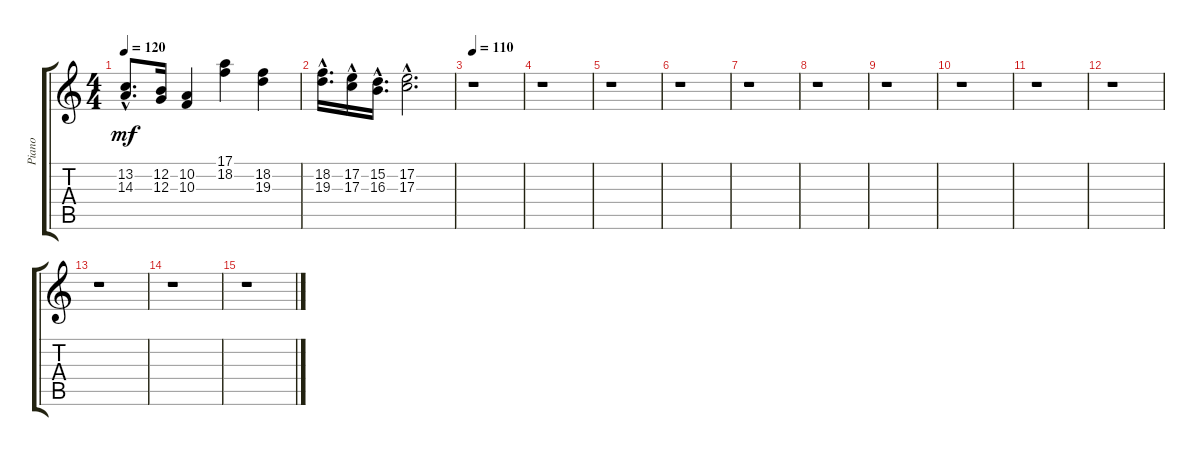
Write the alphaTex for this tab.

\track ("Piano" "Piano") {instrument acousticgrandpiano}
\staff {score tabs}
\tuning (E4 B3 G3 D3 A2 E2) {hide}
\ts (4 4)
\tempo 120
\clef g2
\ks c
(13.2{hac} 14.3{hac}).8{d dy mf} (12.2 12.3).16 (10.2 10.3).4 (17.1 18.2).4 (18.2 19.3).4 |
(18.2{hac} 19.3{hac}).16{d} (17.2{hac} 17.3{hac}).16 (15.2{hac} 16.3{hac}).16{d} (17.2{hac} 17.3{hac}).2{d} |
\tempo 110
r.1 |
r.1 |
r.1 |
r.1 |
r.1 |
r.1 |
r.1 |
r.1 |
r.1 |
r.1 |
r.1 |
r.1 |
r.1
